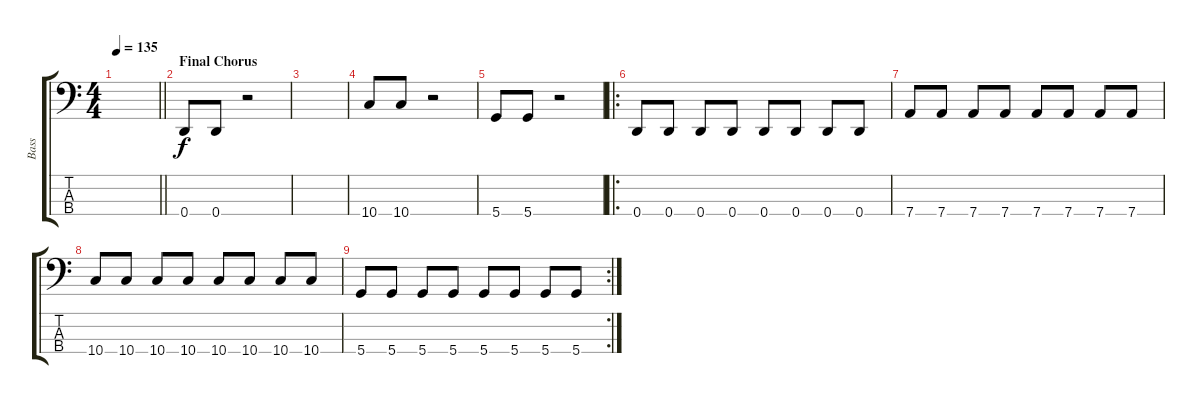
\track ("Bass" "Bass") {instrument electricbassfinger}
\staff {score tabs}
\tuning (G2 D2 A1 D1) {hide}
\ts (4 4)
\tempo 135
\clef f4
\barLineRight lightlight
\ks c
|
\section ("" "Final Chorus")
0.4.8 0.4.8 r.2 |
|
10.4.8 10.4.8 r.2 |
5.4.8 5.4.8 r.2 |
\ro
0.4.8 0.4.8 0.4.8 0.4.8 0.4.8 0.4.8 0.4.8 0.4.8 |
7.4.8 7.4.8 7.4.8 7.4.8 7.4.8 7.4.8 7.4.8 7.4.8 |
10.4.8 10.4.8 10.4.8 10.4.8 10.4.8 10.4.8 10.4.8 10.4.8 |
\rc 2
5.4.8 5.4.8 5.4.8 5.4.8 5.4.8 5.4.8 5.4.8 5.4.8
